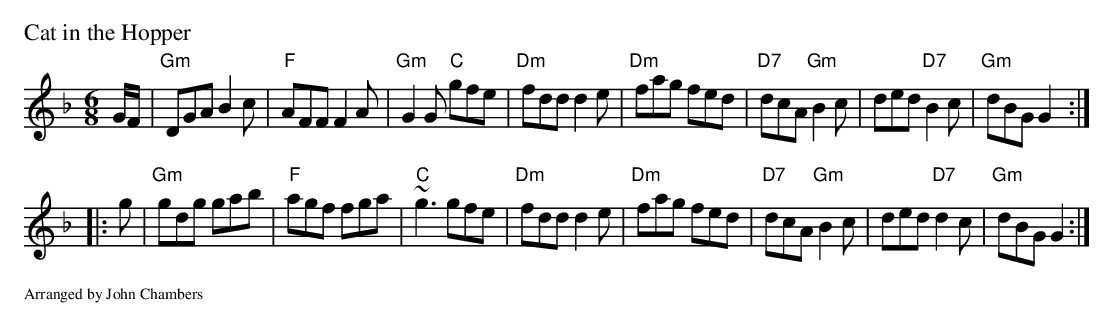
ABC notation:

X:1
M:6/8
L:1/8
P: Cat in the Hopper
K:GDorian
G/F/ |\
"Gm"DGA B2c | "F"AFF F2A | "Gm"G2G "C"gfe | "Dm"fdd d2e |\
"Dm"fag fed | "D7"dcA "Gm"B2c | ded "D7"B2c | "Gm"dBG G2 :|
|: g |\
"Gm"gdg gab | "F"agf fga | "C"~g3 gfe | "Dm"fdd d2e |\
"Dm"fag fed | "D7"dcA "Gm"B2c | ded "D7"d2c | "Gm"dBG G2 :|
